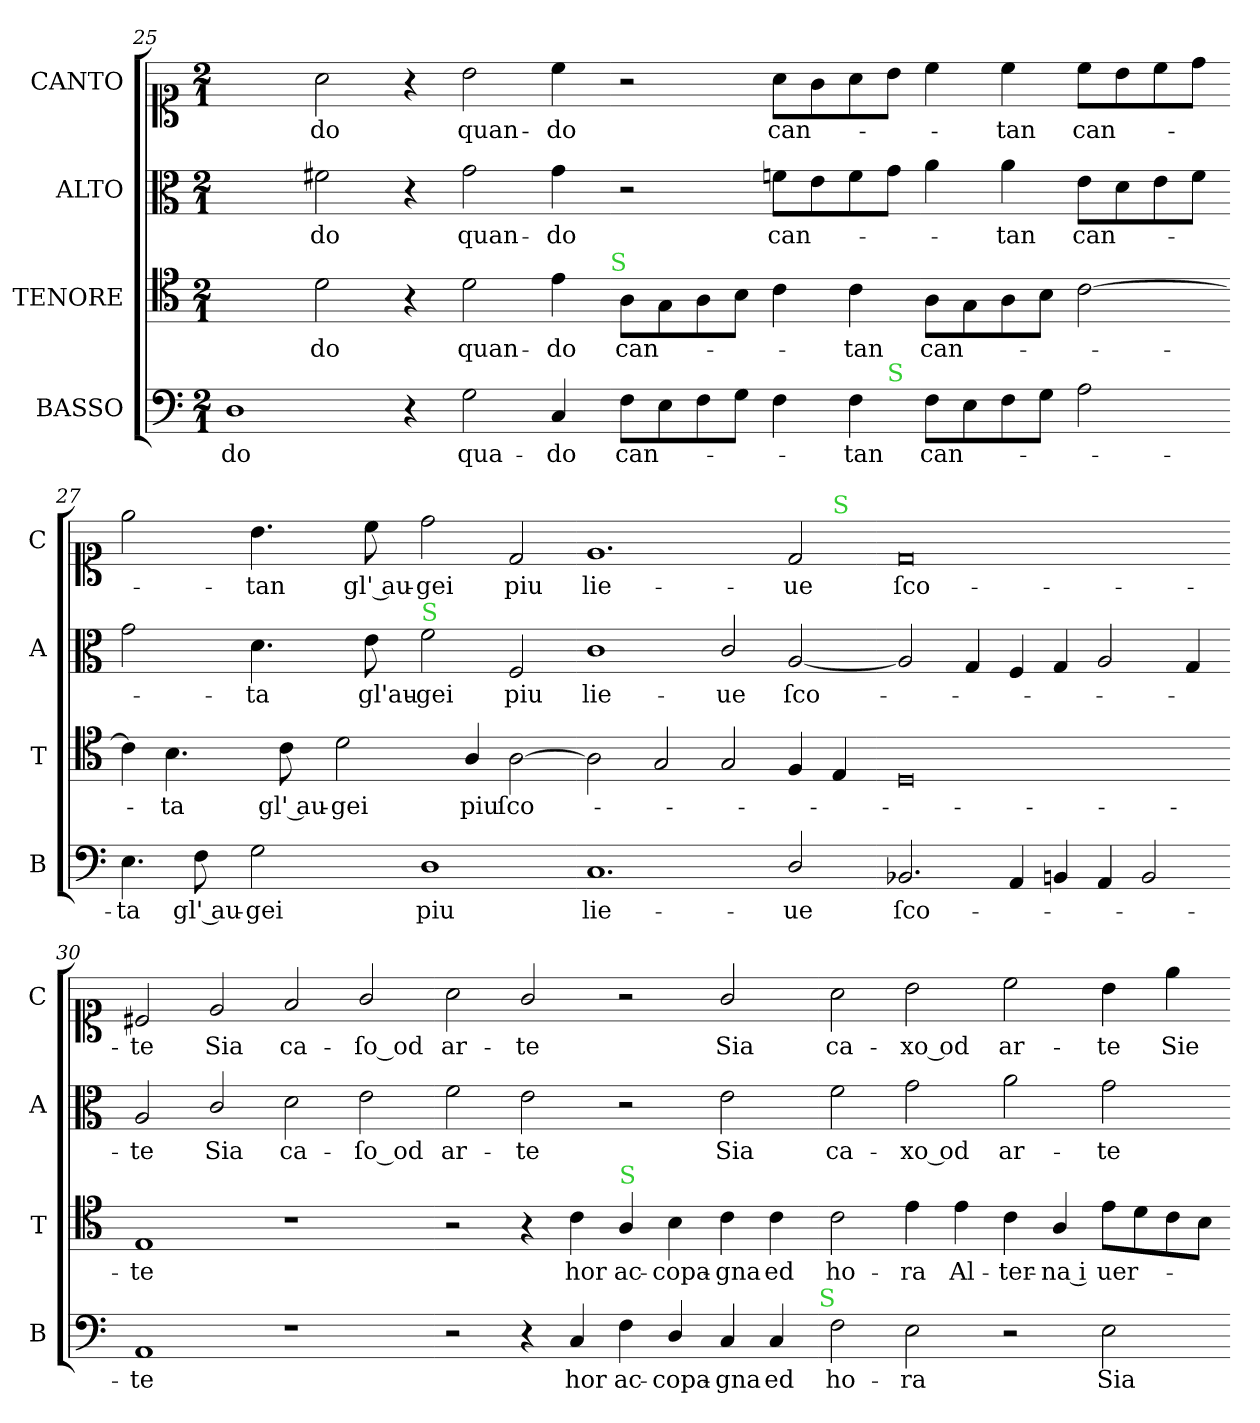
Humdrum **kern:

**kern	**text	**kern	**text	**kern	**text	**kern	**text
*part4	*part4	*part3	*part3	*part2	*part2	*part1	*part1
*staff4	*staff4	*staff3	*staff3	*staff2	*staff2	*staff1	*staff1
*I"BASSO	*	*I"TENORE	*	*I"ALTO	*	*I"CANTO	*
*I'B	*	*I'T	*	*I'A	*	*I'C	*
*clefF4	*	*clefC4	*	*clefC3	*	*clefC1	*
*k[]	*	*k[]	*	*k[]	*	*k[]	*
*A:aeo	*	*A:aeo	*	*A:aeo	*	*A:aeo	*
*M2/1	*	*M2/1	*	*M2/1	*	*M2/1	*
=25	=25	=25	=25	=25	=25	=25	=25
1D	-do	2ryy	.	2ryy	.	2ryy	.
.	.	2d\	-do	2f#X\	-do	2a\	-do
4r	.	4r	.	4r	.	4r	.
2G\	qua-	2d\	quan-	2g\	quan-	2b\	quan-
4C/	-do	4e\	-do	4g\	-do	4cc\	-do
!	!	!LO:TX:a:color=limegreen:t=S	!	!	!	!	!
=26-	=26-	=26-	=26-	=26-	=26-	=26-	=26-
*^	*	*	*	*	*	*	*
8F\L	2..ryy	can-	8A\L	can-	2r	.	2r	.
8E\	.	.	8G\	.	.	.	.	.
8F\	.	.	8A\	.	.	.	.	.
8G\J	.	.	8B\J	.	.	.	.	.
4F\	.	.	4c\	.	8fn\L	can-	8a\L	can-
.	.	.	.	.	8e\	.	8g\	.
4F\	.	-tan	4c\	-tan	8f\	.	8a\	.
!	!LO:TX:a:color=limegreen:t=S	!	!	!	!	!	!	!
.	1ryy	.	.	.	8g\J	.	8b\J	.
8F\L	.	can-	8A\L	can-	4a\	.	4cc\	.
8E\	.	.	8G\	.	.	.	.	.
8F\	.	.	8A\	.	4a\	-tan	4cc\	-tan
8G\J	.	.	8B\J	.	.	.	.	.
2A\	.	.	[2c\	.	8e\L	can-	8cc\L	can-
.	.	.	.	.	8d\	.	8b\	.
.	.	.	.	.	8e\	.	8cc\	.
.	8ryy	.	.	.	8f\J	.	8dd\J	.
*v	*v	*	*	*	*	*	*	*
=27-	=27-	=27-	=27-	=27-	=27-	=27-	=27-
4.E\	-ta	4c\]	.	2g\	.	2ee\	.
.	.	4.B\	-ta	.	.	.	.
8F\	gl' au-	.	.	.	.	.	.
2G\	-gei	.	.	4.d\	-ta	4.b\	-tan
.	.	8c\	gl' au-	.	.	.	.
.	.	2d\	-gei	.	.	.	.
.	.	.	.	8e\	gl'au-	8cc\	gl' au-
!	!	!	!	!LO:TX:a:color=limegreen:t=S	!	!	!
1D	piu	.	.	2f\	-gei	2dd\	-gei
.	.	4A/	piu	.	.	.	.
.	.	[2A\	ſco-	2F/	piu	2d/	piu
=28-	=28-	=28-	=28-	=28-	=28-	=28-	=28-
*	*	*	*	*	*	*^	*
1.C	lie-	2A\]	.	1c	lie-	1.e	1..ryy	lie-
.	.	2G/	.	.	.	.	.	.
.	.	2G/	.	2c/	-ue	.	.	.
2D/	-ue	4F/	.	[2A/	ſco-	2d/	.	-ue
!	!	!	!	!	!	!	!LO:TX:a:color=limegreen:t=S	!
.	.	4E/	.	.	.	.	4ryy	.
*	*	*	*	*	*	*v	*v	*
=29-	=29-	=29-	=29-	=29-	=29-	=29-	=29-
2.BB-X/	ſco-	0D	.	2A/]	.	0d	ſco-
.	.	.	.	4G/	.	.	.
4AA/	.	.	.	4F/	.	.	.
4BBn/	.	.	.	4G/	.	.	.
4AA/	.	.	.	2A/	.	.	.
2BB/	.	.	.	.	.	.	.
.	.	.	.	4G/	.	.	.
=30-	=30-	=30-	=30-	=30-	=30-	=30-	=30-
1AA	-te	1E	-te	2A/	-te	2c#X/	-te
.	.	.	.	2c/	Sia	2e/	Sia
1r	.	1r	.	2d\	ca-	2f/	ca-
.	.	.	.	2e\	-ſo od	2g/	-ſo od
=31-	=31-	=31-	=31-	=31-	=31-	=31-	=31-
2r	.	2r	.	2f\	ar-	2a\	ar-
4r	.	4r	.	2e\	-te	2g/	-te
4C/	hor	4c\	hor	.	.	.	.
!	!	!LO:TX:a:color=limegreen:t=S	!	!	!	!	!
4F\	ac-	4A/	ac-	2r	.	2r	.
4D/	-copa-	4B\	-copa-	.	.	.	.
4C/	-gna	4c\	-gna	2e\	Sia	2g/	Sia
4C/	ed	4c\	ed	.	.	.	.
!LO:TX:a:color=limegreen:t=S	!	!	!	!	!	!	!
=32-	=32-	=32-	=32-	=32-	=32-	=32-	=32-
2F\	ho-	2c\	ho-	2f\	ca-	2a\	ca-
2E\	-ra	4e\	-ra	2g\	-xo od	2b\	-xo od
.	.	4e\	Al-	.	.	.	.
2r	.	4c\	-ter-	2a\	ar-	2cc\	ar-
.	.	4A/	-na i	.	.	.	.
2E\	Sia	8e\L	uer-	2g\	-te	4b\	-te
.	.	8d\	.	.	.	.	.
.	.	8c\	.	.	.	4ee\	Sie
.	.	8B\J	.	.	.	.	.
=-	=-	=-	=-	=-	=-	=-	=-
*-	*-	*-	*-	*-	*-	*-	*-
